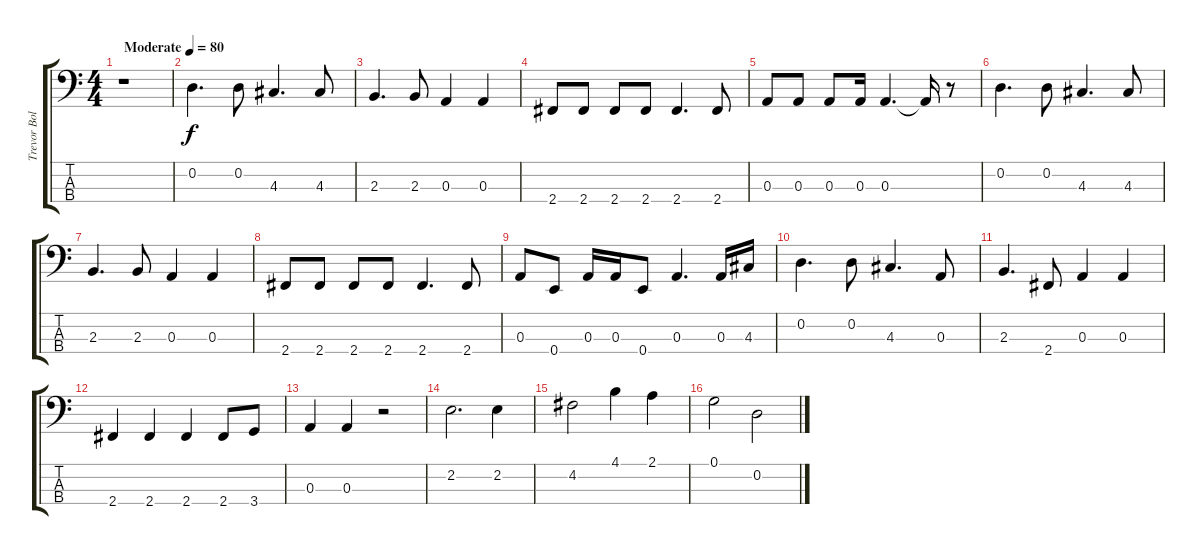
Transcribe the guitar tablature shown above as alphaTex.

\track ("Trevor Bolder" "Trevor Bol") {instrument electricbassfinger}
\staff {score tabs}
\tuning (G2 D2 A1 E1) {hide}
\ts (4 4)
\tempo (80 "Moderate")
\clef f4
\ks c
r.1{dy f instrument electricbassfinger} |
0.2.4{d} 0.2.8 4.3.4{d} 4.3.8 |
2.3.4{d} 2.3.8 0.3.4 0.3.4 |
2.4.8 2.4.8 2.4.8 2.4.8 2.4.4{d} 2.4.8 |
0.3.8 0.3.8 0.3.8 0.3.16 0.3.4{d} 0.3{t}.16 r.8 |
0.2.4{d} 0.2.8 4.3.4{d} 4.3.8 |
2.3.4{d} 2.3.8 0.3.4 0.3.4 |
2.4.8 2.4.8 2.4.8 2.4.8 2.4.4{d} 2.4.8 |
0.3.8 0.4.8 0.3.16 0.3.16 0.4.8 0.3.4{d} 0.3.16 4.3.16 |
0.2.4{d} 0.2.8 4.3.4{d} 0.3.8 |
2.3.4{d} 2.4.8 0.3.4 0.3.4 |
2.4.4 2.4.4 2.4.4 2.4.8 3.4.8 |
0.3.4 0.3.4 r.2 |
2.2.2{d} 2.2.4 |
4.2.2 4.1.4 2.1.4 |
0.1.2 0.2.2
